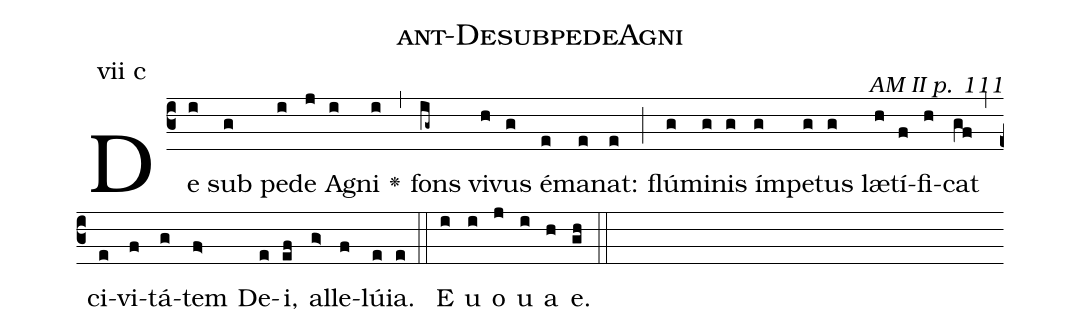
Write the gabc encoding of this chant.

name: ant-DesubpedeAgni;
commentary: AM II p. 111;
annotation: vii c;
%%
(c3)De(i) sub(g) pe(i)de(j) A(i)gni(i) <v>\greheightstar</v>(,) fons(ig~) vi(h)vus(g) é(e)ma(e)nat:(e) (;) flú(g)mi(g)nis(g) ím(g)pe(g)tus(g) læ(h)tí(f)fi(h)cat(gf) (,) ci(e)vi(f)tá(g)tem(f>) De(e)i,(ef) al(g>)le(f)lú(e)ia.(e) (::)
E(i) u(i) o(j) u(i) a(h) e.(gh) (::)
